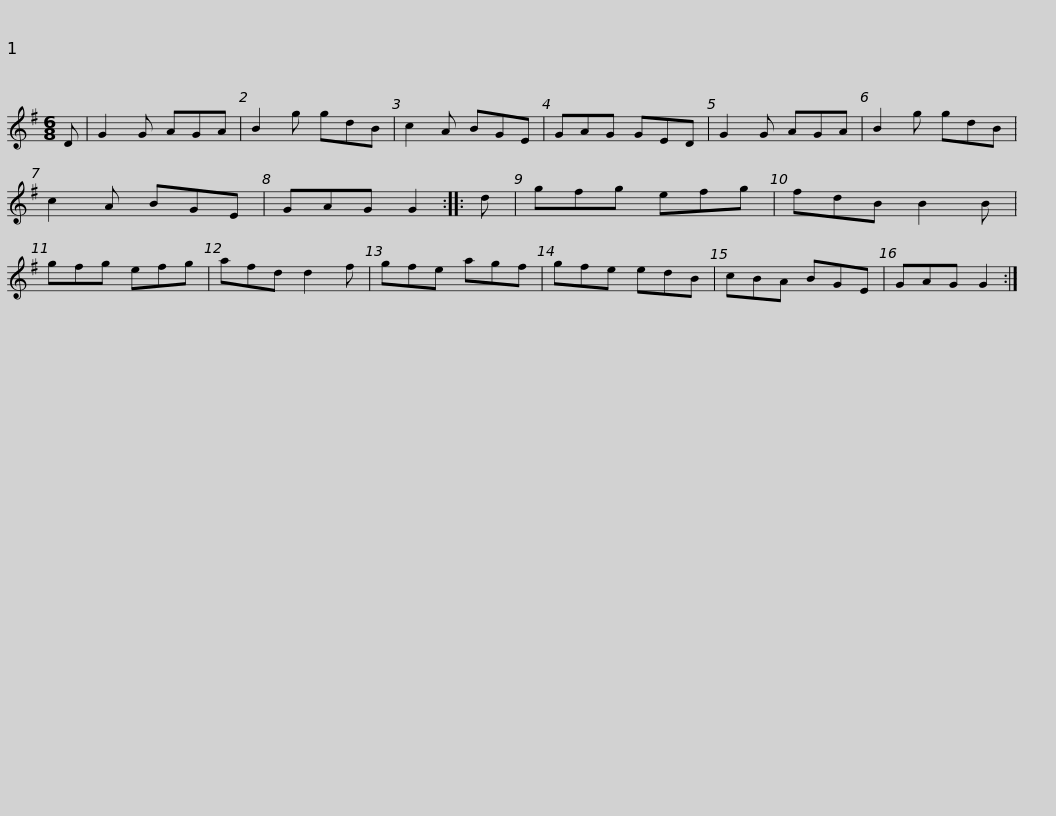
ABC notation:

X:1
L:1/8
M:6/8
I:linebreak $
K:G
V:1 treble
V:1
 D | G2 G AGA | B2 g gdB | c2 A BGE | GAG GED | %5
 G2 G AGA | B2 g gdB | c2 A BGE | GAG G2 ::$ d | %10
 gfg efg | fdB B2 B | gfg efg | afd d2 f | gfe agf | %15
 gfe edB | cBA BGE |$ GAG G2 :| %18
